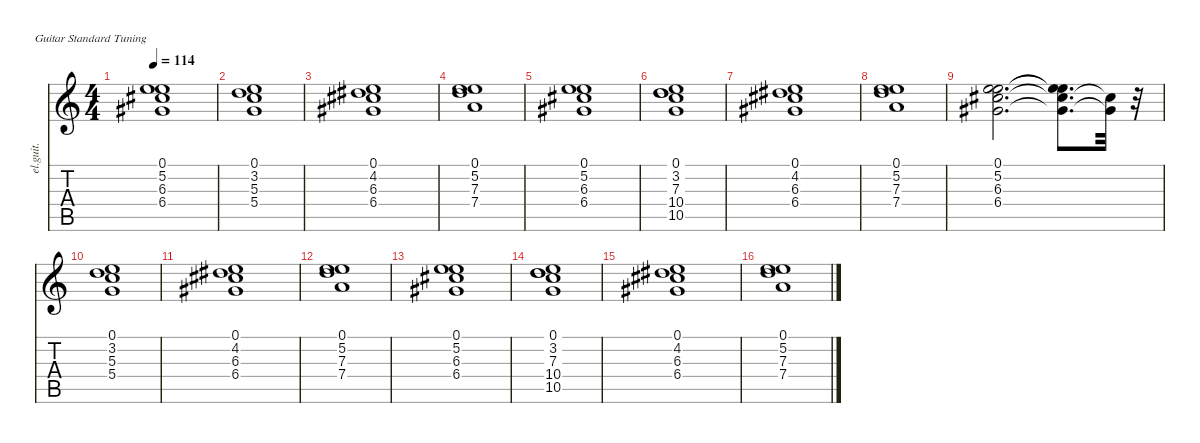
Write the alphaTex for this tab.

\defaultSystemsLayout 4
\hideDynamics
\bracketExtendMode nobrackets
\otherSystemsTrackNameOrientation horizontal
\track ("Clean Guitar" "el.guit.") {instrument electricguitarclean}
\staff {score tabs}
\tuning (E4 B3 G3 D3 A2 E2)
\ts (4 4)
\tempo 114
\clef g2
\ks c
(0.1 5.2 6.3{acc #} 6.4{acc #}).1{dy fff} |
(0.1 3.2 5.3 5.4).1 |
(0.1 4.2{acc #} 6.3{acc #} 6.4{acc #}).1 |
(0.1 5.2 7.3 7.4).1 |
(0.1 5.2 6.3{acc #} 6.4{acc #}).1 |
(0.1 3.2 7.3 10.4 10.5).1 |
(0.1 4.2{acc #} 6.3{acc #} 6.4{acc #}).1 |
(0.1 5.2 7.3 7.4).1 |
(0.1 5.2 6.3{acc #} 6.4{acc #}).2{d} (0.1{t} 5.2{t} 6.3{t acc #} 6.4{t acc #}).8{d dy f} (6.3{t acc #} 6.4{t acc #}).32 r.32 |
(0.1 3.2 5.3 5.4).1{dy fff} |
(0.1 4.2{acc #} 6.3{acc #} 6.4{acc #}).1 |
(0.1 5.2 7.3 7.4).1 |
(0.1 5.2 6.3{acc #} 6.4{acc #}).1 |
(0.1 3.2 7.3 10.4 10.5).1 |
(0.1 4.2{acc #} 6.3{acc #} 6.4{acc #}).1 |
(0.1 5.2 7.3 7.4).1
